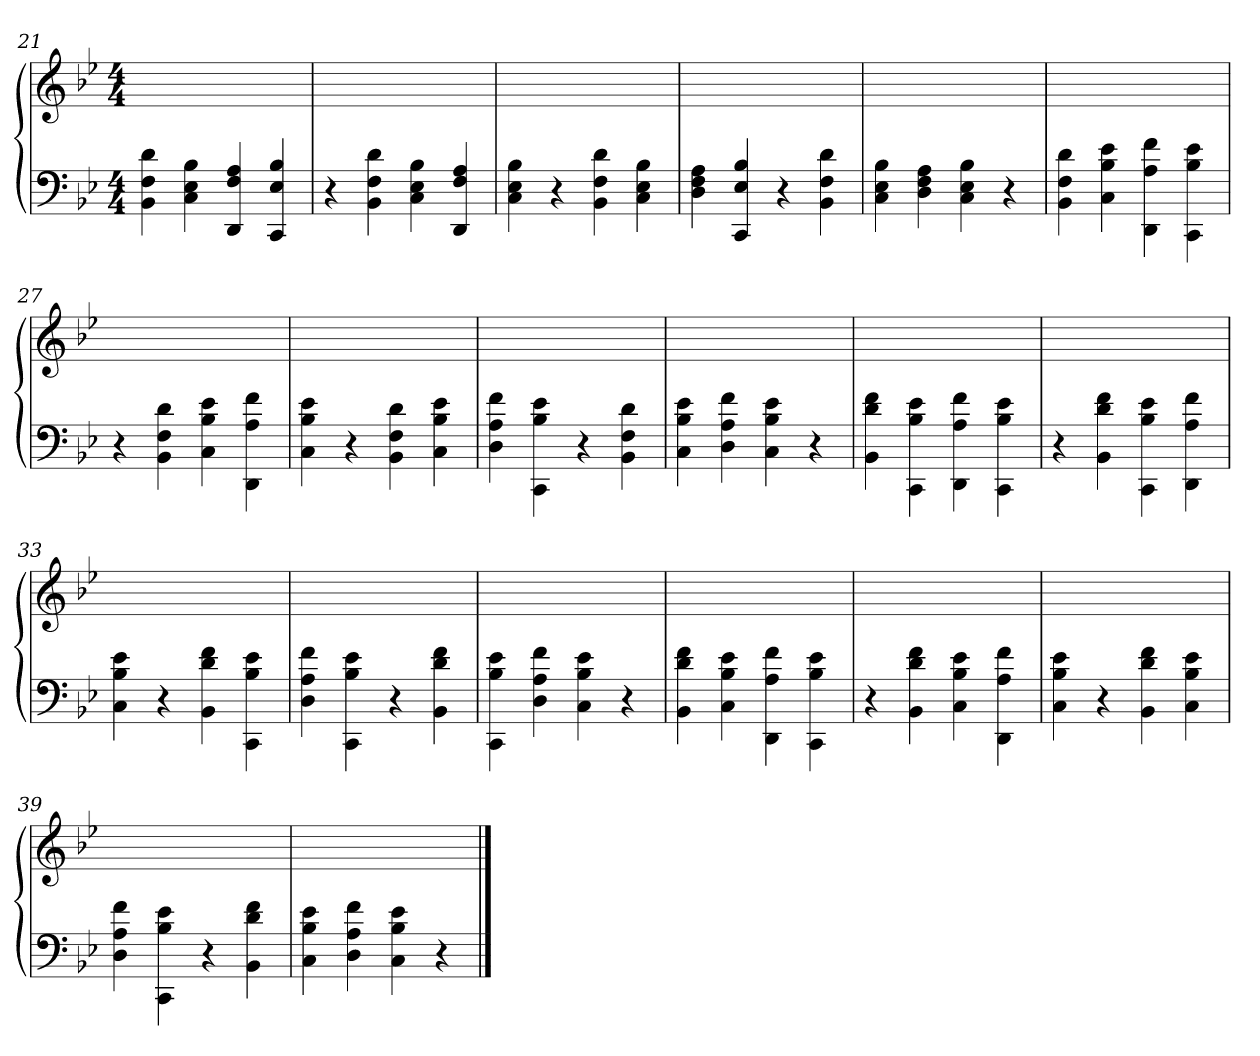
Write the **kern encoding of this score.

**kern	**kern
*part2	*part1
*staff2	*staff1
*clefF4	*clefG2
*k[b-e-]	*k[b-e-]
*B-:	*B-:
*M4/4	*M4/4
=21	=21
4BB- 4F 4d	1ryy
4C 4E- 4B-	.
4DD 4F 4A	.
4CC 4E- 4B-	.
=22	=22
4r	1ryy
4BB- 4F 4d	.
4C 4E- 4B-	.
4DD 4F 4A	.
=23	=23
4C 4E- 4B-	1ryy
4r	.
4BB- 4F 4d	.
4C 4E- 4B-	.
=24	=24
4D 4F 4A	1ryy
4CC 4E- 4B-	.
4r	.
4BB- 4F 4d	.
=25	=25
4C 4E- 4B-	1ryy
4D 4F 4A	.
4C 4E- 4B-	.
4r	.
=26	=26
4BB- 4F 4d	1ryy
4C 4B- 4e-	.
4DD 4A 4f	.
4CC 4B- 4e-	.
=27	=27
4r	1ryy
4BB- 4F 4d	.
4C 4B- 4e-	.
4DD 4A 4f	.
=28	=28
4C 4B- 4e-	1ryy
4r	.
4BB- 4F 4d	.
4C 4B- 4e-	.
=29	=29
4D 4A 4f	1ryy
4CC 4B- 4e-	.
4r	.
4BB- 4F 4d	.
=30	=30
4C 4B- 4e-	1ryy
4D 4A 4f	.
4C 4B- 4e-	.
4r	.
=31	=31
4BB- 4d 4f	1ryy
4CC 4B- 4e-	.
4DD 4A 4f	.
4CC 4B- 4e-	.
=32	=32
4r	1ryy
4BB- 4d 4f	.
4CC 4B- 4e-	.
4DD 4A 4f	.
=33	=33
4C 4B- 4e-	1ryy
4r	.
4BB- 4d 4f	.
4CC 4B- 4e-	.
=34	=34
4D 4A 4f	1ryy
4CC 4B- 4e-	.
4r	.
4BB- 4d 4f	.
=35	=35
4CC 4B- 4e-	1ryy
4D 4A 4f	.
4C 4B- 4e-	.
4r	.
=36	=36
4BB- 4d 4f	1ryy
4C 4B- 4e-	.
4DD 4A 4f	.
4CC 4B- 4e-	.
=37	=37
4r	1ryy
4BB- 4d 4f	.
4C 4B- 4e-	.
4DD 4A 4f	.
=38	=38
4C 4B- 4e-	1ryy
4r	.
4BB- 4d 4f	.
4C 4B- 4e-	.
=39	=39
4D 4A 4f	1ryy
4CC 4B- 4e-	.
4r	.
4BB- 4d 4f	.
=40	=40
4C 4B- 4e-	1ryy
4D 4A 4f	.
4C 4B- 4e-	.
4r	.
==	==
*-	*-
